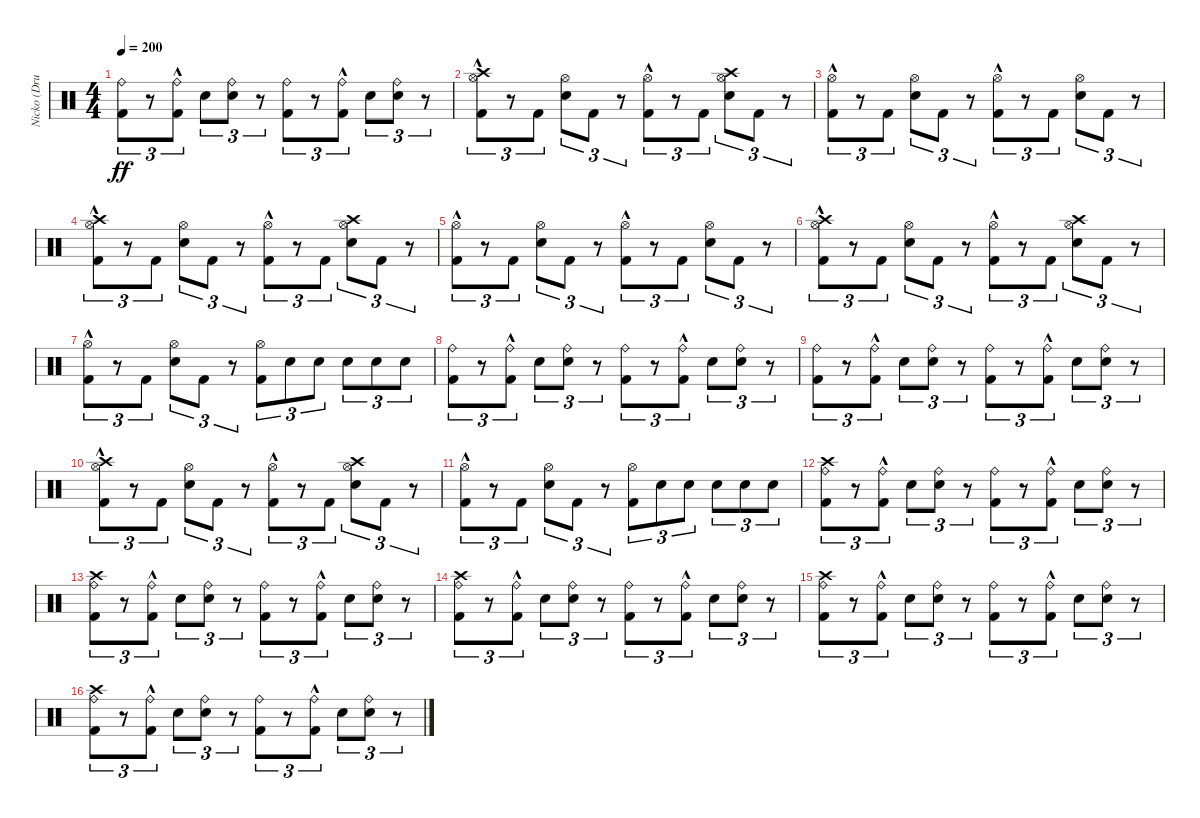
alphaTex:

\track ("Nicko (Drums)" "Nicko (Dru") {instrument percussion}
\staff {score}
\articulation defaults
\ts (4 4)
\tempo 200
\clef neutral
\ks c
("Kick (hit) 2" "Ride (bell)").8{tu (3 2) dy ff} r.8{tu (3 2)} ("Kick (hit) 2" "Ride (bell)"{hac}).8{tu (3 2)} "Snare (hit) 2".8{tu (3 2)} ("Snare (hit) 2" "Ride (bell)").8{tu (3 2)} r.8{tu (3 2)} ("Kick (hit) 2" "Ride (bell)").8{tu (3 2)} r.8{tu (3 2)} ("Kick (hit) 2" "Ride (bell)"{hac}).8{tu (3 2)} "Snare (hit) 2".8{tu (3 2)} ("Snare (hit) 2" "Ride (bell)").8{tu (3 2)} r.8{tu (3 2)} |
("Kick (hit) 2"{hac} "Hi-Hat (open)" "Crash high (hit)").8{tu (3 2)} r.8{tu (3 2)} "Kick (hit) 2".8{tu (3 2)} ("Snare (hit) 2" "Hi-Hat (open)").8{tu (3 2)} "Kick (hit) 2".8{tu (3 2)} r.8{tu (3 2)} ("Kick (hit) 2"{hac} "Hi-Hat (open)").8{tu (3 2)} r.8{tu (3 2)} "Kick (hit) 2".8{tu (3 2)} ("Snare (hit) 2" "Hi-Hat (open)" "Crash high (hit)").8{tu (3 2)} "Kick (hit) 2".8{tu (3 2)} r.8{tu (3 2)} |
("Kick (hit) 2"{hac} "Hi-Hat (open)").8{tu (3 2)} r.8{tu (3 2)} "Kick (hit) 2".8{tu (3 2)} ("Snare (hit) 2" "Hi-Hat (open)").8{tu (3 2)} "Kick (hit) 2".8{tu (3 2)} r.8{tu (3 2)} ("Kick (hit) 2"{hac} "Hi-Hat (open)").8{tu (3 2)} r.8{tu (3 2)} "Kick (hit) 2".8{tu (3 2)} ("Snare (hit) 2" "Hi-Hat (open)").8{tu (3 2)} "Kick (hit) 2".8{tu (3 2)} r.8{tu (3 2)} |
("Kick (hit) 2"{hac} "Hi-Hat (open)" "Crash high (hit)").8{tu (3 2)} r.8{tu (3 2)} "Kick (hit) 2".8{tu (3 2)} ("Snare (hit) 2" "Hi-Hat (open)").8{tu (3 2)} "Kick (hit) 2".8{tu (3 2)} r.8{tu (3 2)} ("Kick (hit) 2"{hac} "Hi-Hat (open)").8{tu (3 2)} r.8{tu (3 2)} "Kick (hit) 2".8{tu (3 2)} ("Snare (hit) 2" "Hi-Hat (open)" "Crash high (hit)").8{tu (3 2)} "Kick (hit) 2".8{tu (3 2)} r.8{tu (3 2)} |
("Kick (hit) 2"{hac} "Hi-Hat (open)").8{tu (3 2)} r.8{tu (3 2)} "Kick (hit) 2".8{tu (3 2)} ("Snare (hit) 2" "Hi-Hat (open)").8{tu (3 2)} "Kick (hit) 2".8{tu (3 2)} r.8{tu (3 2)} ("Kick (hit) 2"{hac} "Hi-Hat (open)").8{tu (3 2)} r.8{tu (3 2)} "Kick (hit) 2".8{tu (3 2)} ("Snare (hit) 2" "Hi-Hat (open)").8{tu (3 2)} "Kick (hit) 2".8{tu (3 2)} r.8{tu (3 2)} |
("Kick (hit) 2"{hac} "Hi-Hat (open)" "Crash high (hit)").8{tu (3 2)} r.8{tu (3 2)} "Kick (hit) 2".8{tu (3 2)} ("Snare (hit) 2" "Hi-Hat (open)").8{tu (3 2)} "Kick (hit) 2".8{tu (3 2)} r.8{tu (3 2)} ("Kick (hit) 2"{hac} "Hi-Hat (open)").8{tu (3 2)} r.8{tu (3 2)} "Kick (hit) 2".8{tu (3 2)} ("Snare (hit) 2" "Hi-Hat (open)" "Crash high (hit)").8{tu (3 2)} "Kick (hit) 2".8{tu (3 2)} r.8{tu (3 2)} |
("Kick (hit) 2"{hac} "Hi-Hat (open)").8{tu (3 2)} r.8{tu (3 2)} "Kick (hit) 2".8{tu (3 2)} ("Snare (hit) 2" "Hi-Hat (open)").8{tu (3 2)} "Kick (hit) 2".8{tu (3 2)} r.8{tu (3 2)} ("Kick (hit) 2" "Hi-Hat (open)").8{tu (3 2)} "Snare (hit) 2".8{tu (3 2)} "Snare (hit) 2".8{tu (3 2)} "Snare (hit) 2".8{tu (3 2)} "Snare (hit) 2".8{tu (3 2)} "Snare (hit) 2".8{tu (3 2)} |
("Kick (hit) 2" "Ride (bell)").8{tu (3 2)} r.8{tu (3 2)} ("Kick (hit) 2" "Ride (bell)"{hac}).8{tu (3 2)} "Snare (hit) 2".8{tu (3 2)} ("Snare (hit) 2" "Ride (bell)").8{tu (3 2)} r.8{tu (3 2)} ("Kick (hit) 2" "Ride (bell)").8{tu (3 2)} r.8{tu (3 2)} ("Kick (hit) 2" "Ride (bell)"{hac}).8{tu (3 2)} "Snare (hit) 2".8{tu (3 2)} ("Snare (hit) 2" "Ride (bell)").8{tu (3 2)} r.8{tu (3 2)} |
("Kick (hit) 2" "Ride (bell)").8{tu (3 2)} r.8{tu (3 2)} ("Kick (hit) 2" "Ride (bell)"{hac}).8{tu (3 2)} "Snare (hit) 2".8{tu (3 2)} ("Snare (hit) 2" "Ride (bell)").8{tu (3 2)} r.8{tu (3 2)} ("Kick (hit) 2" "Ride (bell)").8{tu (3 2)} r.8{tu (3 2)} ("Kick (hit) 2" "Ride (bell)"{hac}).8{tu (3 2)} "Snare (hit) 2".8{tu (3 2)} ("Snare (hit) 2" "Ride (bell)").8{tu (3 2)} r.8{tu (3 2)} |
("Kick (hit) 2"{hac} "Hi-Hat (open)" "Crash high (hit)").8{tu (3 2)} r.8{tu (3 2)} "Kick (hit) 2".8{tu (3 2)} ("Snare (hit) 2" "Hi-Hat (open)").8{tu (3 2)} "Kick (hit) 2".8{tu (3 2)} r.8{tu (3 2)} ("Kick (hit) 2"{hac} "Hi-Hat (open)").8{tu (3 2)} r.8{tu (3 2)} "Kick (hit) 2".8{tu (3 2)} ("Snare (hit) 2" "Hi-Hat (open)" "Crash high (hit)").8{tu (3 2)} "Kick (hit) 2".8{tu (3 2)} r.8{tu (3 2)} |
("Kick (hit) 2"{hac} "Hi-Hat (open)").8{tu (3 2)} r.8{tu (3 2)} "Kick (hit) 2".8{tu (3 2)} ("Snare (hit) 2" "Hi-Hat (open)").8{tu (3 2)} "Kick (hit) 2".8{tu (3 2)} r.8{tu (3 2)} ("Kick (hit) 2" "Hi-Hat (open)").8{tu (3 2)} "Snare (hit) 2".8{tu (3 2)} "Snare (hit) 2".8{tu (3 2)} "Snare (hit) 2".8{tu (3 2)} "Snare (hit) 2".8{tu (3 2)} "Snare (hit) 2".8{tu (3 2)} |
("Kick (hit) 2" "Ride (bell)" "Crash high (hit)").8{tu (3 2)} r.8{tu (3 2)} ("Kick (hit) 2" "Ride (bell)"{hac}).8{tu (3 2)} "Snare (hit) 2".8{tu (3 2)} ("Snare (hit) 2" "Ride (bell)").8{tu (3 2)} r.8{tu (3 2)} ("Kick (hit) 2" "Ride (bell)").8{tu (3 2)} r.8{tu (3 2)} ("Kick (hit) 2" "Ride (bell)"{hac}).8{tu (3 2)} "Snare (hit) 2".8{tu (3 2)} ("Snare (hit) 2" "Ride (bell)").8{tu (3 2)} r.8{tu (3 2)} |
("Kick (hit) 2" "Ride (bell)" "Crash high (hit)").8{tu (3 2)} r.8{tu (3 2)} ("Kick (hit) 2" "Ride (bell)"{hac}).8{tu (3 2)} "Snare (hit) 2".8{tu (3 2)} ("Snare (hit) 2" "Ride (bell)").8{tu (3 2)} r.8{tu (3 2)} ("Kick (hit) 2" "Ride (bell)").8{tu (3 2)} r.8{tu (3 2)} ("Kick (hit) 2" "Ride (bell)"{hac}).8{tu (3 2)} "Snare (hit) 2".8{tu (3 2)} ("Snare (hit) 2" "Ride (bell)").8{tu (3 2)} r.8{tu (3 2)} |
("Kick (hit) 2" "Ride (bell)" "Crash high (hit)").8{tu (3 2)} r.8{tu (3 2)} ("Kick (hit) 2" "Ride (bell)"{hac}).8{tu (3 2)} "Snare (hit) 2".8{tu (3 2)} ("Snare (hit) 2" "Ride (bell)").8{tu (3 2)} r.8{tu (3 2)} ("Kick (hit) 2" "Ride (bell)").8{tu (3 2)} r.8{tu (3 2)} ("Kick (hit) 2" "Ride (bell)"{hac}).8{tu (3 2)} "Snare (hit) 2".8{tu (3 2)} ("Snare (hit) 2" "Ride (bell)").8{tu (3 2)} r.8{tu (3 2)} |
("Kick (hit) 2" "Ride (bell)" "Crash high (hit)").8{tu (3 2)} r.8{tu (3 2)} ("Kick (hit) 2" "Ride (bell)"{hac}).8{tu (3 2)} "Snare (hit) 2".8{tu (3 2)} ("Snare (hit) 2" "Ride (bell)").8{tu (3 2)} r.8{tu (3 2)} ("Kick (hit) 2" "Ride (bell)").8{tu (3 2)} r.8{tu (3 2)} ("Kick (hit) 2" "Ride (bell)"{hac}).8{tu (3 2)} "Snare (hit) 2".8{tu (3 2)} ("Snare (hit) 2" "Ride (bell)").8{tu (3 2)} r.8{tu (3 2)} |
("Kick (hit) 2" "Ride (bell)" "Crash high (hit)").8{tu (3 2)} r.8{tu (3 2)} ("Kick (hit) 2" "Ride (bell)"{hac}).8{tu (3 2)} "Snare (hit) 2".8{tu (3 2)} ("Snare (hit) 2" "Ride (bell)").8{tu (3 2)} r.8{tu (3 2)} ("Kick (hit) 2" "Ride (bell)").8{tu (3 2)} r.8{tu (3 2)} ("Kick (hit) 2" "Ride (bell)"{hac}).8{tu (3 2)} "Snare (hit) 2".8{tu (3 2)} ("Snare (hit) 2" "Ride (bell)").8{tu (3 2)} r.8{tu (3 2)}
